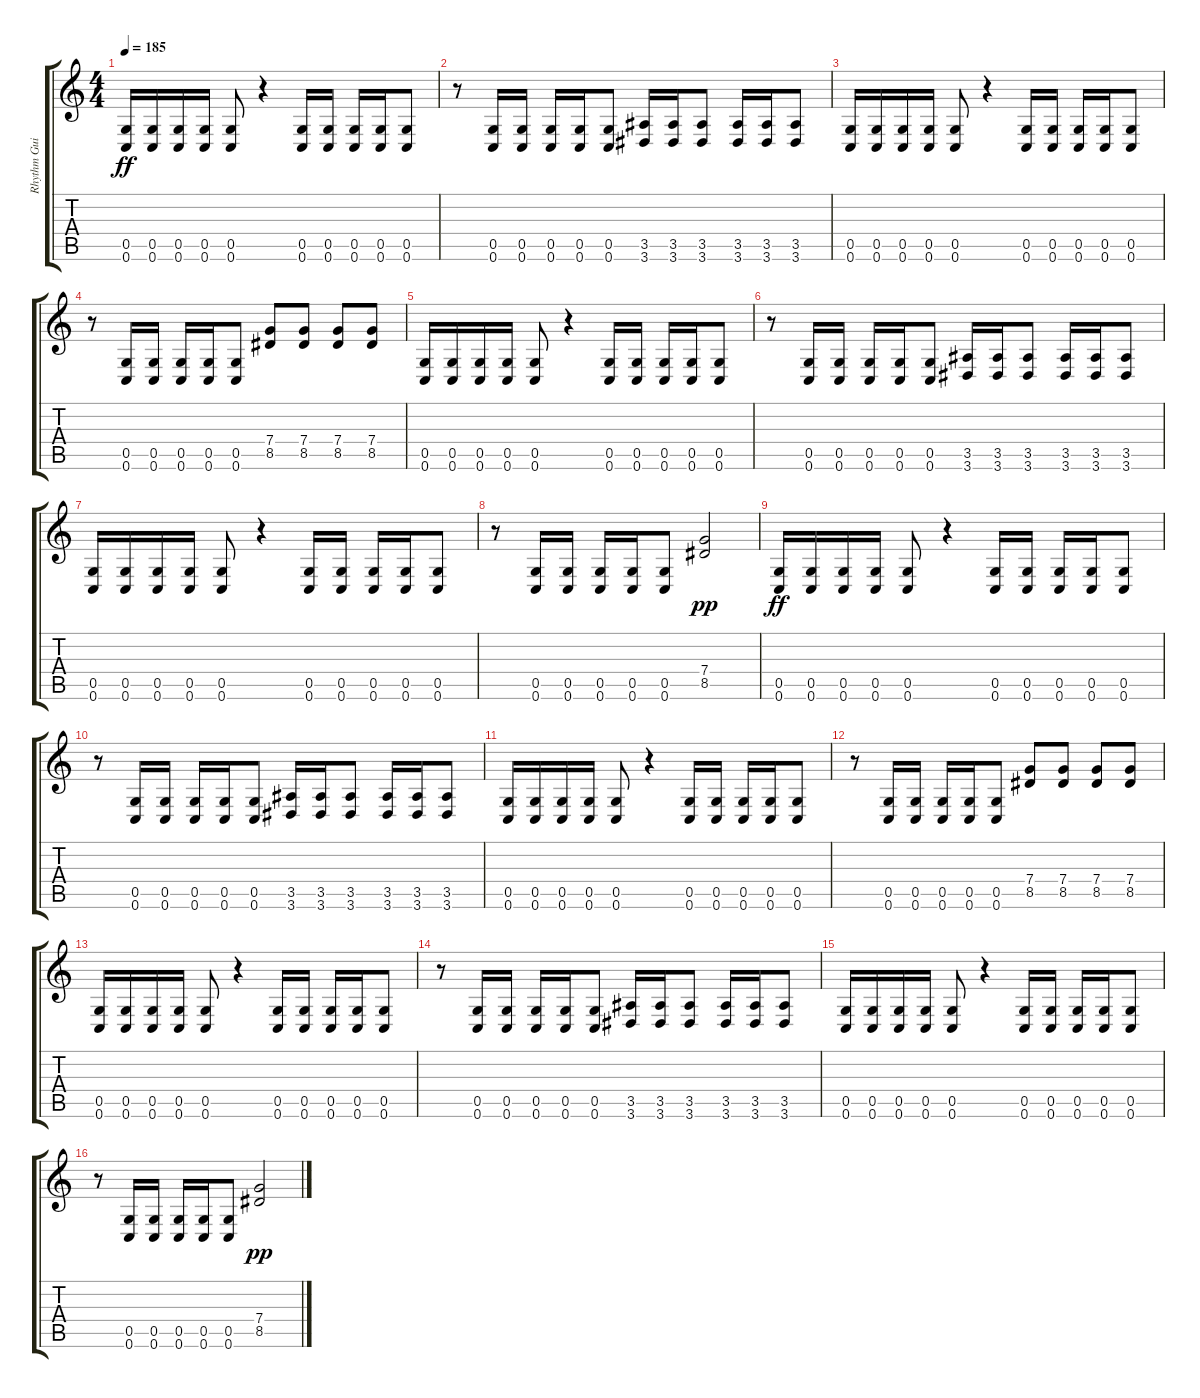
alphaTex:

\track ("Rhythm Guitar" "Rhythm Gui") {solo instrument distortionguitar}
\staff {score tabs}
\tuning (D4 A3 F3 C3 G2 C2) {hide}
\ts (4 4)
\tempo 185
\clef g2
\ks c
(0.5 0.6).16{dy ff} (0.5 0.6).16 (0.5 0.6).16 (0.5 0.6).16 (0.5 0.6).8 r.4 (0.5 0.6).16 (0.5 0.6).16 (0.5 0.6).16 (0.5 0.6).16 (0.5 0.6).8 |
r.8 (0.5 0.6).16 (0.5 0.6).16 (0.5 0.6).16 (0.5 0.6).16 (0.5 0.6).8 (3.5 3.6).16 (3.5 3.6).16 (3.5 3.6).8 (3.5 3.6).16 (3.5 3.6).16 (3.5 3.6).8 |
(0.5 0.6).16 (0.5 0.6).16 (0.5 0.6).16 (0.5 0.6).16 (0.5 0.6).8 r.4 (0.5 0.6).16 (0.5 0.6).16 (0.5 0.6).16 (0.5 0.6).16 (0.5 0.6).8 |
r.8 (0.5 0.6).16 (0.5 0.6).16 (0.5 0.6).16 (0.5 0.6).16 (0.5 0.6).8 (7.4 8.5).8 (7.4 8.5).8 (7.4 8.5).8 (7.4 8.5).8 |
(0.5 0.6).16 (0.5 0.6).16 (0.5 0.6).16 (0.5 0.6).16 (0.5 0.6).8 r.4 (0.5 0.6).16 (0.5 0.6).16 (0.5 0.6).16 (0.5 0.6).16 (0.5 0.6).8 |
r.8 (0.5 0.6).16 (0.5 0.6).16 (0.5 0.6).16 (0.5 0.6).16 (0.5 0.6).8 (3.5 3.6).16 (3.5 3.6).16 (3.5 3.6).8 (3.5 3.6).16 (3.5 3.6).16 (3.5 3.6).8 |
(0.5 0.6).16 (0.5 0.6).16 (0.5 0.6).16 (0.5 0.6).16 (0.5 0.6).8 r.4 (0.5 0.6).16 (0.5 0.6).16 (0.5 0.6).16 (0.5 0.6).16 (0.5 0.6).8 |
r.8 (0.5 0.6).16 (0.5 0.6).16 (0.5 0.6).16 (0.5 0.6).16 (0.5 0.6).8 (7.4 8.5).2{dy pp} |
(0.5 0.6).16{dy ff} (0.5 0.6).16 (0.5 0.6).16 (0.5 0.6).16 (0.5 0.6).8 r.4 (0.5 0.6).16 (0.5 0.6).16 (0.5 0.6).16 (0.5 0.6).16 (0.5 0.6).8 |
r.8 (0.5 0.6).16 (0.5 0.6).16 (0.5 0.6).16 (0.5 0.6).16 (0.5 0.6).8 (3.5 3.6).16 (3.5 3.6).16 (3.5 3.6).8 (3.5 3.6).16 (3.5 3.6).16 (3.5 3.6).8 |
(0.5 0.6).16 (0.5 0.6).16 (0.5 0.6).16 (0.5 0.6).16 (0.5 0.6).8 r.4 (0.5 0.6).16 (0.5 0.6).16 (0.5 0.6).16 (0.5 0.6).16 (0.5 0.6).8 |
r.8 (0.5 0.6).16 (0.5 0.6).16 (0.5 0.6).16 (0.5 0.6).16 (0.5 0.6).8 (7.4 8.5).8 (7.4 8.5).8 (7.4 8.5).8 (7.4 8.5).8 |
(0.5 0.6).16 (0.5 0.6).16 (0.5 0.6).16 (0.5 0.6).16 (0.5 0.6).8 r.4 (0.5 0.6).16 (0.5 0.6).16 (0.5 0.6).16 (0.5 0.6).16 (0.5 0.6).8 |
r.8 (0.5 0.6).16 (0.5 0.6).16 (0.5 0.6).16 (0.5 0.6).16 (0.5 0.6).8 (3.5 3.6).16 (3.5 3.6).16 (3.5 3.6).8 (3.5 3.6).16 (3.5 3.6).16 (3.5 3.6).8 |
(0.5 0.6).16 (0.5 0.6).16 (0.5 0.6).16 (0.5 0.6).16 (0.5 0.6).8 r.4 (0.5 0.6).16 (0.5 0.6).16 (0.5 0.6).16 (0.5 0.6).16 (0.5 0.6).8 |
r.8 (0.5 0.6).16 (0.5 0.6).16 (0.5 0.6).16 (0.5 0.6).16 (0.5 0.6).8 (7.4 8.5).2{dy pp}
